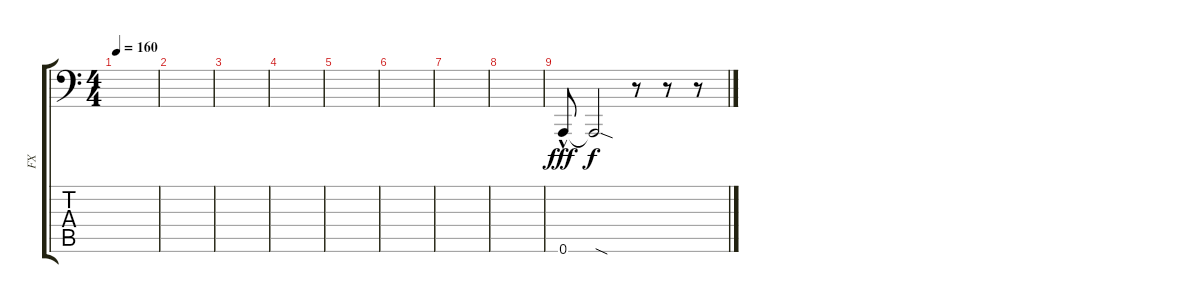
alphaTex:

\track ("FX" "FX") {instrument ocarina}
\staff {score tabs}
\tuning (B3 Gb3 D3 A2 E2 A1) {hide}
\ts (4 4)
\tempo 160
\clef f4
\ks c
|
|
|
|
|
|
|
|
0.6{hac}.8{dy fff} 0.6{sod t}.2{dy f} r.8 r.8 r.8
